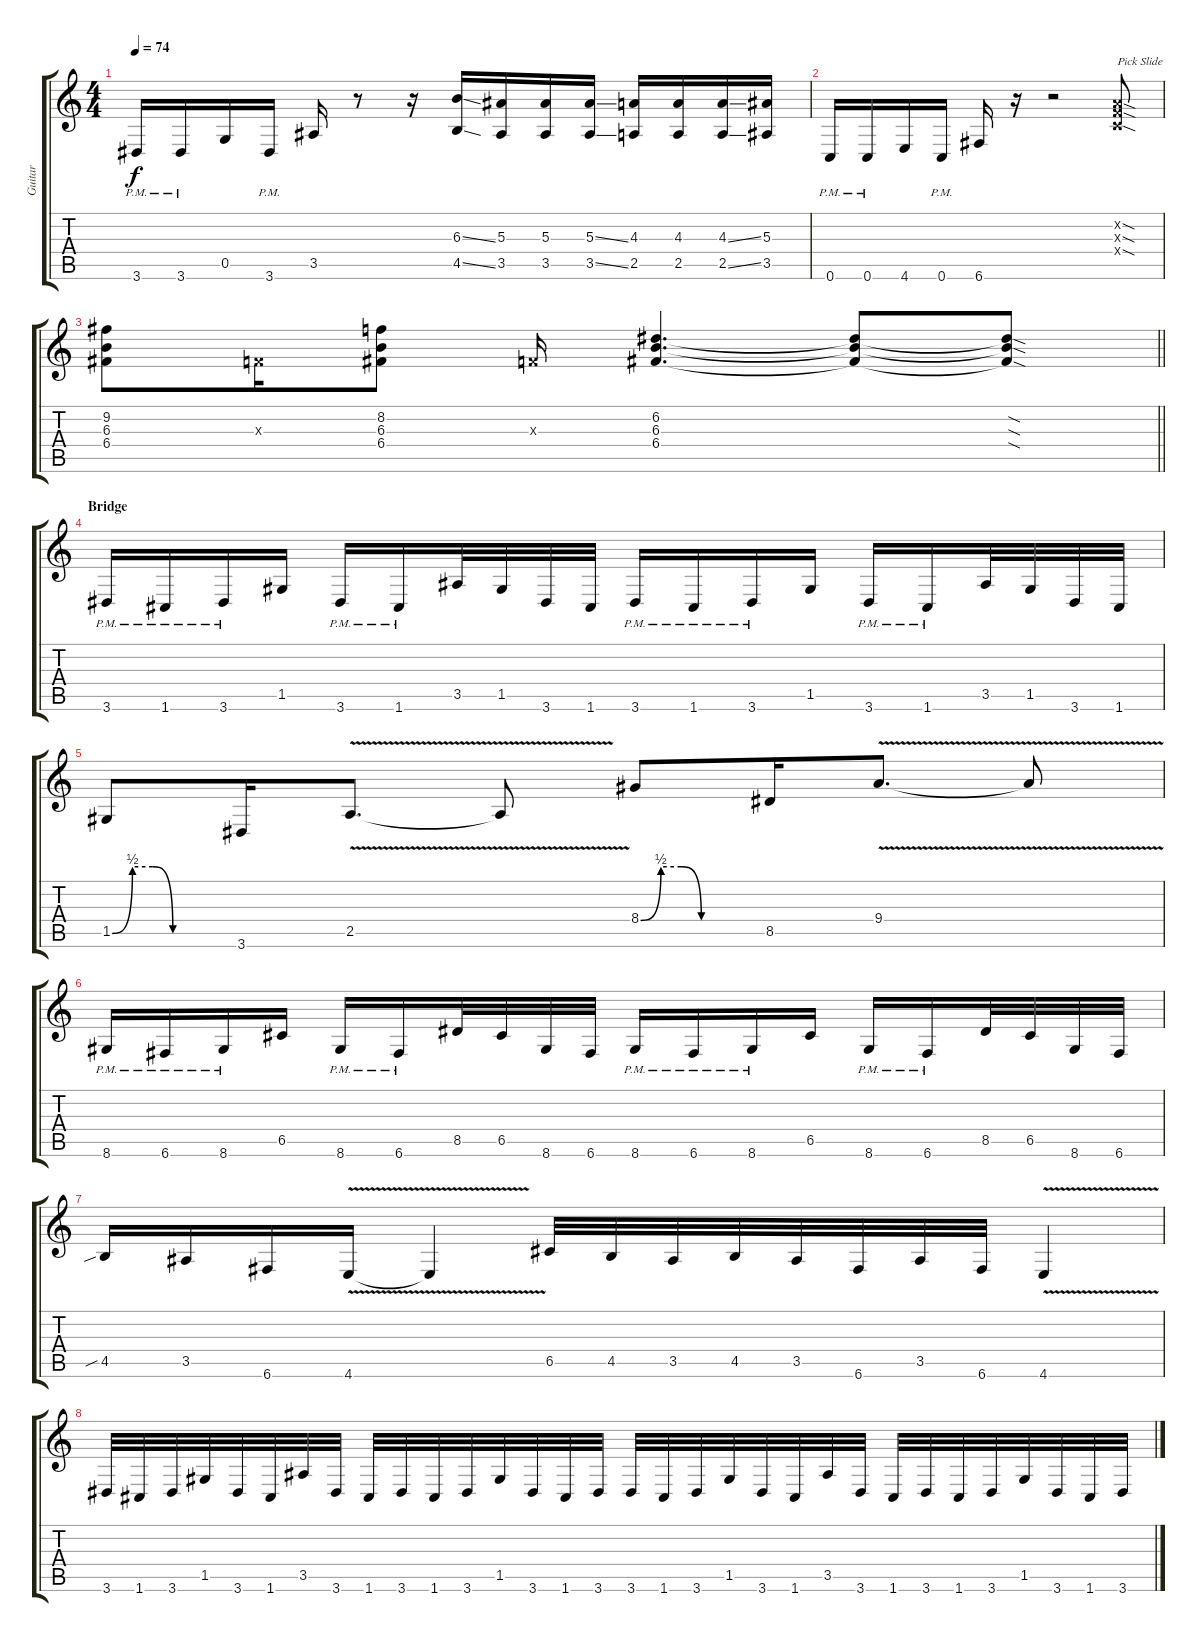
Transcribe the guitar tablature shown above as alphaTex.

\track ("Guitar" "Guitar") {instrument distortionguitar}
\staff {score tabs}
\tuning (D4 A3 F3 C3 G2 C2) {hide}
\ts (4 4)
\tempo 74
\clef g2
\ks c
3.6{pm}.16{dy f} 3.6{pm}.16 0.5.16 3.6{pm}.16 3.5.16 r.8 r.16 (6.3{ss} 4.5{ss}).16 (5.3 3.5).16 (5.3 3.5).16 (5.3{ss} 3.5{ss}).16 (4.3 2.5).16 (4.3 2.5).16 (4.3{ss} 2.5{ss}).16 (5.3 3.5).16 |
0.6{pm}.16 0.6{pm}.16 4.6.16 0.6{pm}.16 6.6.16 r.16 r.2 (0.2{sod x} 0.3{sod x} 0.4{sod x}).8{txt "Pick Slide"} |
\barLineRight lightlight
(9.2 6.3 6.4).8 0.3{x}.16 (8.2 6.3 6.4).8 0.3{x}.16 (6.2 6.3 6.4).4{d} (6.2{t} 6.3{t} 6.4{t}).8 (6.2{sod t} 6.3{sod t} 6.4{sod t}).8 |
\section ("" "Bridge")
3.6{pm}.16 1.6{pm}.16 3.6{pm}.16 1.5.16 3.6{pm}.16 1.6{pm}.16 3.5.32 1.5.32 3.6.32 1.6.32 3.6{pm}.16 1.6{pm}.16 3.6{pm}.16 1.5.16 3.6{pm}.16 1.6{pm}.16 3.5.32 1.5.32 3.6.32 1.6.32 |
1.5{be (custom 0 0 10 2 20 2 30 0 60 0)}.8 3.6.16 2.5{v}.8{d} 2.5{t}.8 8.4{be (custom 0 0 10 2 20 2 30 0 60 0)}.8 8.5.16 9.4{v}.8{d} 9.4{t}.8 |
8.6{pm}.16 6.6{pm}.16 8.6{pm}.16 6.5.16 8.6{pm}.16 6.6{pm}.16 8.5.32 6.5.32 8.6.32 6.6.32 8.6{pm}.16 6.6{pm}.16 8.6{pm}.16 6.5.16 8.6{pm}.16 6.6{pm}.16 8.5.32 6.5.32 8.6.32 6.6.32 |
4.5{sib}.16 3.5.16 6.6.16 4.6{v}.16 4.6{t}.4 6.5.32 4.5.32 3.5.32 4.5.32 3.5.32 6.6.32 3.5.32 6.6.32 4.6{v}.4 |
3.6.32 1.6.32 3.6.32 1.5.32 3.6.32 1.6.32 3.5.32 3.6.32 1.6.32 3.6.32 1.6.32 3.6.32 1.5.32 3.6.32 1.6.32 3.6.32 3.6.32 1.6.32 3.6.32 1.5.32 3.6.32 1.6.32 3.5.32 3.6.32 1.6.32 3.6.32 1.6.32 3.6.32 1.5.32 3.6.32 1.6.32 3.6.32
